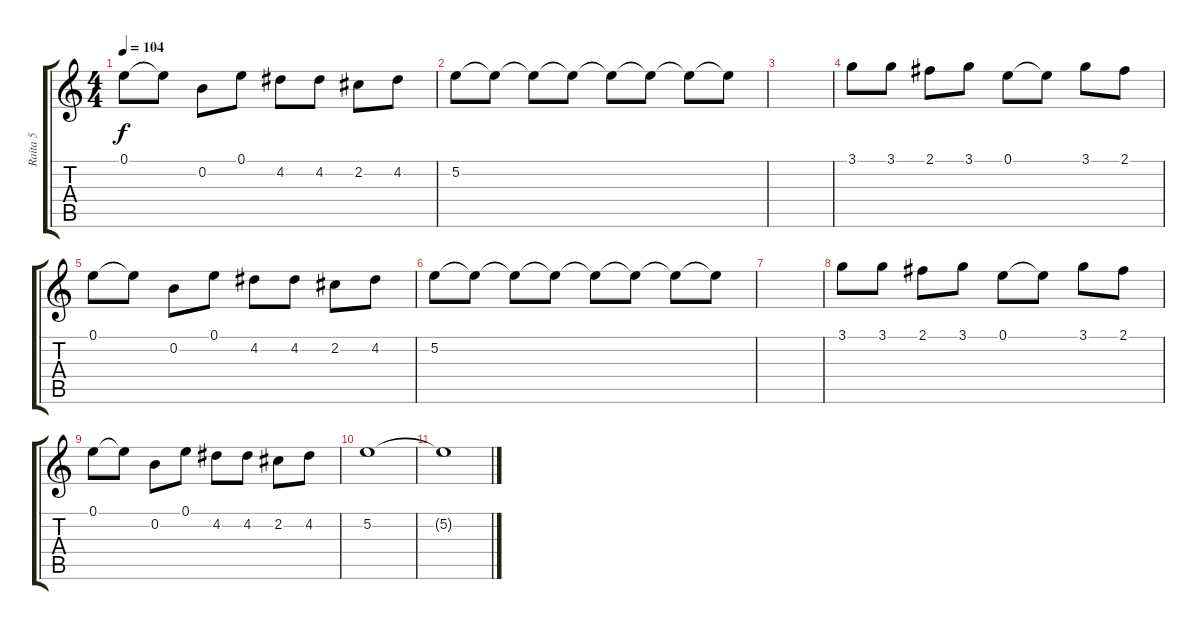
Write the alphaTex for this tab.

\track ("Raita 5" "Raita 5") {instrument overdrivenguitar}
\staff {score tabs}
\tuning (E4 B3 G3 D3 A2 E2) {hide}
\ts (4 4)
\tempo 104
\clef g2
\ks c
0.1.8{dy f} 0.1{t}.8 0.2.8 0.1.8 4.2.8 4.2.8 2.2.8 4.2.8 |
5.2.8{volume 4} 5.2{t}.8 5.2{t}.8 5.2{t}.8 5.2{t}.8 5.2{t}.8 5.2{t}.8 5.2{t}.8 |
|
3.1.8{volume 10} 3.1.8 2.1.8 3.1.8 0.1.8 0.1{t}.8 3.1.8 2.1.8 |
0.1.8 0.1{t}.8 0.2.8 0.1.8 4.2.8 4.2.8 2.2.8 4.2.8 |
5.2.8{volume 4} 5.2{t}.8 5.2{t}.8 5.2{t}.8 5.2{t}.8 5.2{t}.8 5.2{t}.8 5.2{t}.8 |
|
3.1.8{volume 10} 3.1.8 2.1.8 3.1.8 0.1.8 0.1{t}.8 3.1.8 2.1.8 |
0.1.8 0.1{t}.8 0.2.8 0.1.8 4.2.8 4.2.8 2.2.8 4.2.8 |
5.2.1{volume 6} |
5.2{t}.1
